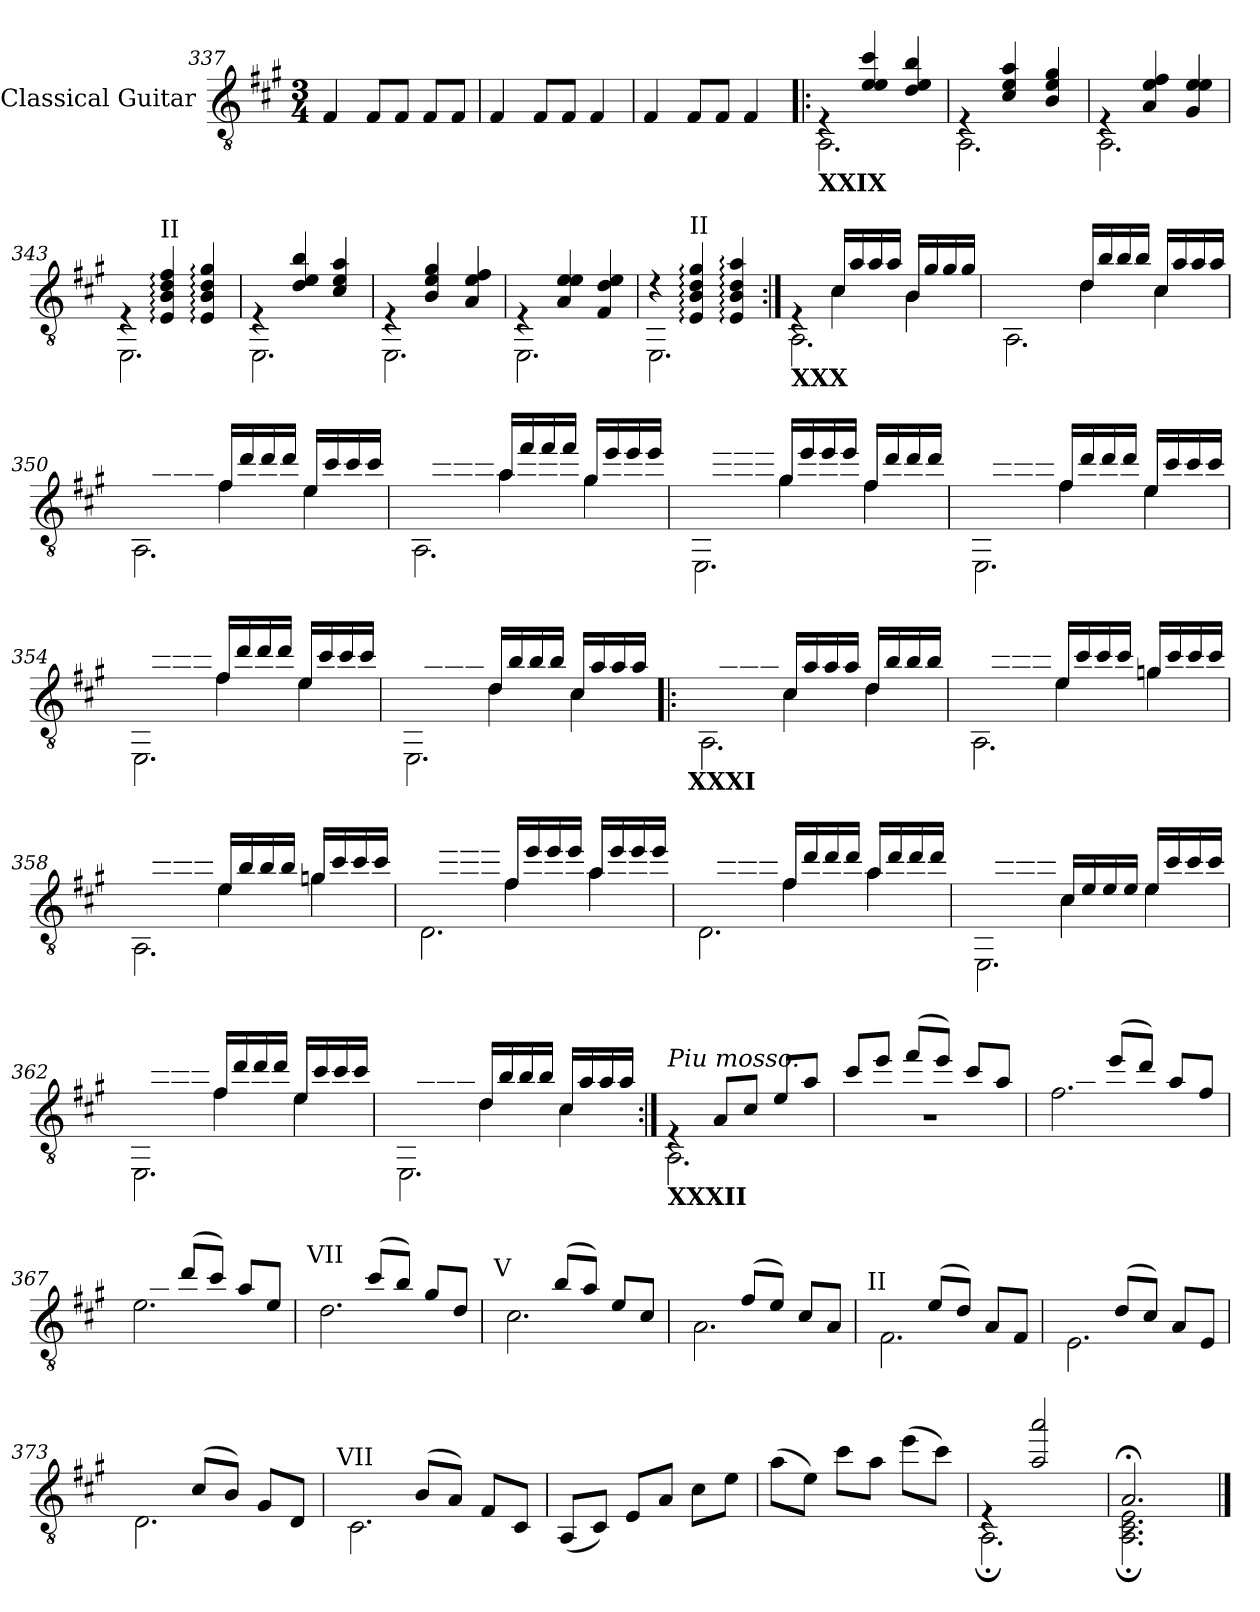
**kern
*part1
*staff1
*I"Classical Guitar
*I'Guit.
*clefGv2
*k[f#c#g#]
*M3/4
=337
4F#/
8F#/L
8F#/J
8F#/L
8F#/J
!!LO:LB:g=z
=338
4F#/
8F#/L
8F#/J
4F#/
=339
4F#/
8F#/L
8F#/J
4F#/
=340!|:
*^
!LO:TX:b:B:t=XXIX	!
4rE	2.AA\
4e/ 4e/ 4cc#/	.
4d/ 4e/ 4b/	.
=341	=341
4rE	2.AA\
4c#/ 4e/ 4a/	.
4B/ 4e/ 4g#/	.
=342	=342
4rE	2.AA\
4A/ 4e/ 4f#/	.
4G#/ 4e/ 4e/	.
=343	=343
4rE	2.EE\
!LO:TX:a:t=II	!
4E/: 4B/: 4d/: 4f#/:	.
4E/: 4B/: 4d/: 4g#/:	.
=344	=344
4rE	2.EE\
4d/ 4e/ 4b/	.
4c#/ 4e/ 4a/	.
!!LO:LB:g=z	!!
=345	=345
4rE	2.EE\
4B/ 4e/ 4g#/	.
4A/ 4e/ 4f#/	.
=346	=346
4rE	2.EE\
4A/ 4e/ 4e/	.
4F#/ 4d/ 4e/	.
=347	=347
4r	2.EE\
!LO:TX:a:t=II	!
4E/: 4B/: 4d/: 4g#/:	.
4E/: 4B/: 4d/: 4a/:	.
*v	*v
=348:|!
*MM180
*^
*	*^
!LO:TX:b:B:t=XXX	!	!
4rE	4ryy	2.AA\
16c#/LL	4c#\	.
16a/	.	.
16a/	.	.
16a/JJ	.	.
16B/LL	4B\	.
16g#/	.	.
16g#/	.	.
16g#/JJ	.	.
=349	=349	=349
16AA/LLyy	4ryy	2.AA\
16g#/	.	.
16g#/	.	.
16g#/JJ	.	.
16d/LL	4d\	.
16b/	.	.
16b/	.	.
16b/JJ	.	.
16c#/LL	4c#\	.
16a/	.	.
16a/	.	.
16a/JJ	.	.
!!LO:LB:g=z	!!	!!
=350	=350	=350
16AA/LLyy	4ryy	2.AA\
16a/	.	.
16a/	.	.
16a/JJ	.	.
16f#/LL	4f#\	.
16dd/	.	.
16dd/	.	.
16dd/JJ	.	.
16e/LL	4e\	.
16cc#/	.	.
16cc#/	.	.
16cc#/JJ	.	.
=351	=351	=351
16AA/LLyy	4ryy	2.AA\
16cc#/	.	.
16cc#/	.	.
16cc#/JJ	.	.
16a/LL	4a\	.
16ff#/	.	.
16ff#/	.	.
16ff#/JJ	.	.
16g#/LL	4g#\	.
16ee/	.	.
16ee/	.	.
16ee/JJ	.	.
=352	=352	=352
16EE/LLyy	4ryy	2.EE\
16ee/	.	.
16ee/	.	.
16ee/JJ	.	.
16g#/LL	4g#\	.
16ee/	.	.
16ee/	.	.
16ee/JJ	.	.
16f#/LL	4f#\	.
16dd/	.	.
16dd/	.	.
16dd/JJ	.	.
!!LO:LB:g=z	!!	!!
=353	=353	=353
16EE/LLyy	4ryy	2.EE\
16dd/	.	.
16dd/	.	.
16dd/JJ	.	.
16f#/LL	4f#\	.
16dd/	.	.
16dd/	.	.
16dd/JJ	.	.
16e/LL	4e\	.
16cc#/	.	.
16cc#/	.	.
16cc#/JJ	.	.
=354	=354	=354
16EE/LLyy	4ryy	2.EE\
16cc#/	.	.
16cc#/	.	.
16cc#/JJ	.	.
16f#/LL	4f#\	.
16dd/	.	.
16dd/	.	.
16dd/JJ	.	.
16e/LL	4e\	.
16cc#/	.	.
16cc#/	.	.
16cc#/JJ	.	.
=355	=355	=355
16EE/LLyy	4ryy	2.EE\
16b/	.	.
16b/	.	.
16b/JJ	.	.
16d/LL	4d\	.
16b/	.	.
16b/	.	.
16b/JJ	.	.
16c#/LL	4c#\	.
16a/	.	.
16a/	.	.
16a/JJ	.	.
!!LO:PB:g=z	!!	!!
=356!|:	=356!|:	=356!|:
!LO:TX:b:B:t=XXXI	!	!
16AA/LLyy	4ryy	2.AA\
16a/	.	.
16a/	.	.
16a/JJ	.	.
16c#/LL	4c#\	.
16a/	.	.
16a/	.	.
16a/JJ	.	.
16d/LL	4d\	.
16b/	.	.
16b/	.	.
16b/JJ	.	.
=357	=357	=357
16AA/LLyy	4ryy	2.AA\
16cc#/	.	.
16cc#/	.	.
16cc#/JJ	.	.
16e/LL	4e\	.
16cc#/	.	.
16cc#/	.	.
16cc#/JJ	.	.
16gn/LL	4g\	.
16cc#/	.	.
16cc#/	.	.
16cc#/JJ	.	.
=358	=358	=358
16AA/LLyy	4ryy	2.AA\
16cc#/	.	.
16cc#/	.	.
16cc#/JJ	.	.
16e/LL	4e\	.
16b/	.	.
16b/	.	.
16b/JJ	.	.
16gn/LL	4g\	.
16cc#/	.	.
16cc#/	.	.
16cc#/JJ	.	.
!!LO:LB:g=z	!!	!!
=359	=359	=359
16D/LLyy	4ryy	2.D\
16ee/	.	.
16ee/	.	.
16ee/JJ	.	.
16f#/LL	4f#\	.
16ee/	.	.
16ee/	.	.
16ee/JJ	.	.
16a/LL	4a\	.
16ee/	.	.
16ee/	.	.
16ee/JJ	.	.
=360	=360	=360
16D/LLyy	4ryy	2.D\
16dd/	.	.
16dd/	.	.
16dd/JJ	.	.
16f#/LL	4f#\	.
16dd/	.	.
16dd/	.	.
16dd/JJ	.	.
16a/LL	4a\	.
16dd/	.	.
16dd/	.	.
16dd/JJ	.	.
=361	=361	=361
16EE/LLyy	4ryy	2.EE\
16cc#/	.	.
16cc#/	.	.
16cc#/JJ	.	.
16c#/LL	4c#\	.
16e/	.	.
16e/	.	.
16e/JJ	.	.
16e/LL	4e\	.
16cc#/	.	.
16cc#/	.	.
16cc#/JJ	.	.
!!LO:LB:g=z	!!	!!
=362	=362	=362
16EE/LLyy	4ryy	2.EE\
16cc#/	.	.
16cc#/	.	.
16cc#/JJ	.	.
16f#/LL	4f#\	.
16dd/	.	.
16dd/	.	.
16dd/JJ	.	.
16e/LL	4e\	.
16cc#/	.	.
16cc#/	.	.
16cc#/JJ	.	.
=363	=363	=363
16EE/LLyy	4ryy	2.EE\
16b/	.	.
16b/	.	.
16b/JJ	.	.
16d/LL	4d\	.
16b/	.	.
16b/	.	.
16b/JJ	.	.
16c#/LL	4c#\	.
16a/	.	.
16a/	.	.
16a/JJ	.	.
*v	*v	*v
=364:|!
*MM210
*^
!LO:TX:a:i:t=Piu mosso.	!
!LO:TX:b:B:t=XXXII	!
4rE	2.AA\
8A/L	.
8c#/J	.
8e/L	.
8a/J	.
!!LO:LB:g=z	!!
=365	=365
8cc#/L	2.r
8ee/J	.
(8ff#/L	.
8ee/J)	.
8cc#/L	.
8a/J	.
=366	=366
8f#/Lyy	2.f#\
8a/J	.
(8ee/L	.
8dd/J)	.
8a/L	.
8f#/J	.
=367	=367
8e/Lyy	2.e\
8a/J	.
(8dd/L	.
8cc#/J)	.
8a/L	.
8e/J	.
=368	=368
!LO:TX:a:t=VII	!
8d/Lyy	2.d\
8g#/J	.
(8cc#/L	.
8b/J)	.
8g#/L	.
8d/J	.
=369	=369
!LO:TX:a:t=V	!
8c#/Lyy	2.c#\
8e/J	.
(8b/L	.
8a/J)	.
8e/L	.
8c#/J	.
!!LO:LB:g=z	!!
=370	=370
8A/Lyy	2.A\
8c#/J	.
(8f#/L	.
8e/J)	.
8c#/L	.
8A/J	.
=371	=371
!LO:TX:a:t=II	!
8F#/Lyy	2.F#\
8A/J	.
(8e/L	.
8d/J)	.
8A/L	.
8F#/J	.
=372	=372
8E/Lyy	2.E\
8A/J	.
(8d/L	.
8c#/J)	.
8A/L	.
8E/J	.
=373	=373
8D/Lyy	2.D\
8G#/J	.
(8c#/L	.
8B/J)	.
8G#/L	.
8D/J	.
!!LO:LB:g=z	!!
=374	=374
!LO:TX:a:t=VII	!
8C#/Lyy	2.C#\
8E/J	.
(8B/L	.
8A/J)	.
8F#/L	.
8C#/J	.
*v	*v
=375
(8AA/L
8C#/J)
8E/L
8A/J
8c#\L
8e\J
=376
(8a\L
8e\J)
8cc#\L
8a\J
(8ee\L
8cc#\J)
=377
*^
4rE	2.AA;\
2a/ 2aa/	.
=378	=378
2.A;</	2.AA\; 2.C#\; 2.E\;
*v	*v
==
*-
